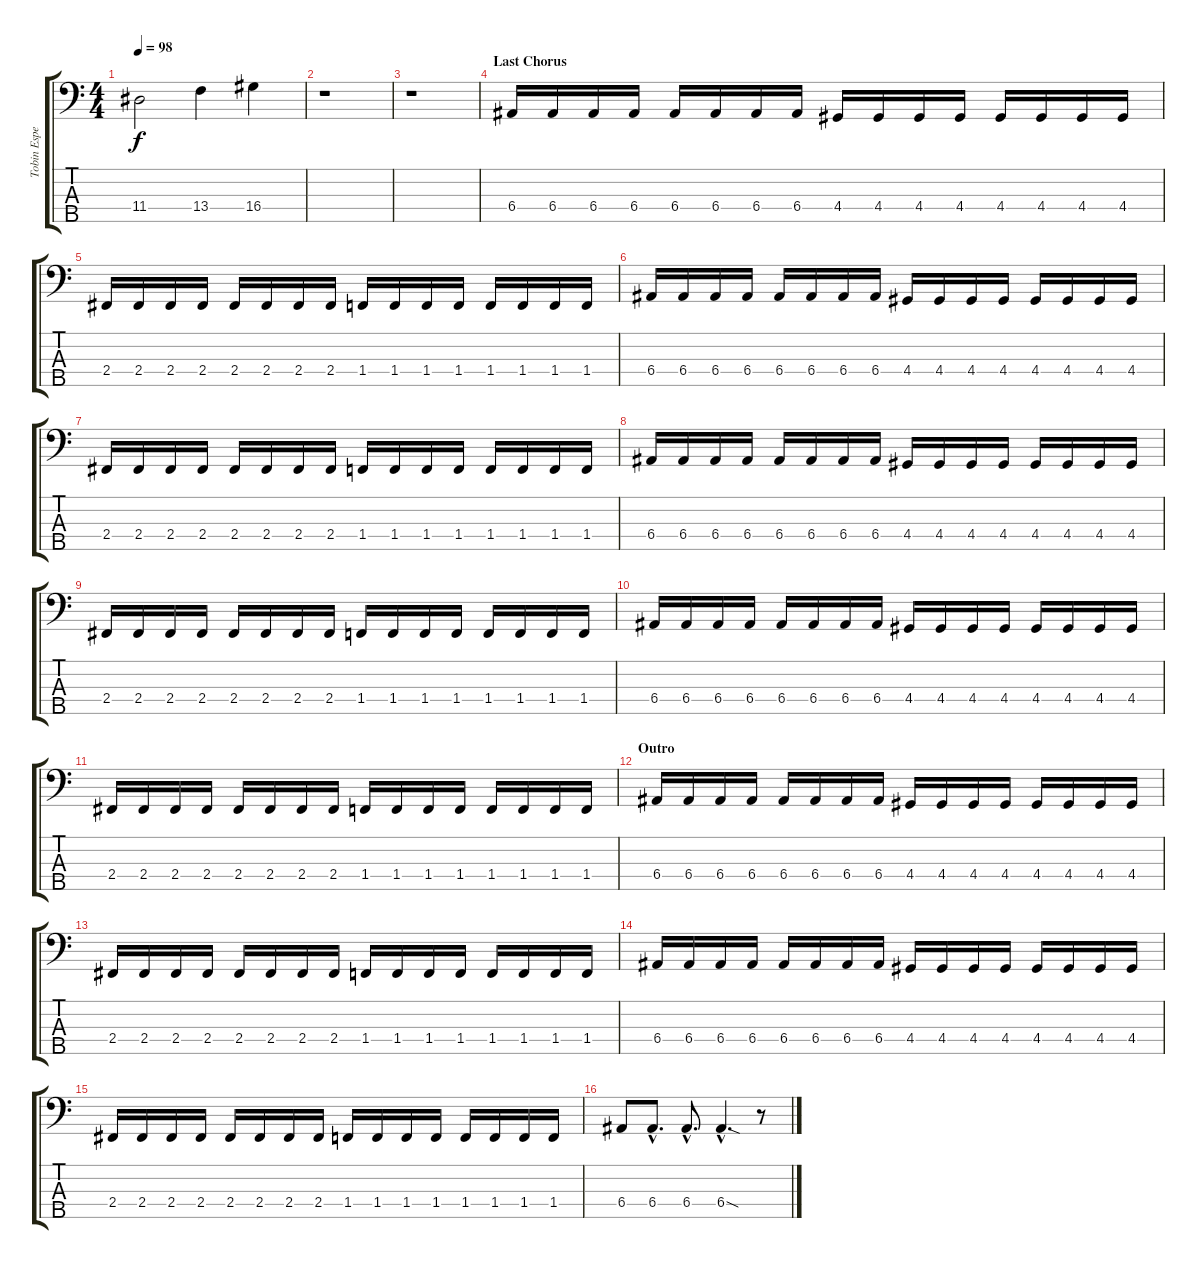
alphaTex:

\track ("Tobin Esperance - Bass" "Tobin Espe") {instrument electricbassfinger}
\staff {score tabs}
\tuning (G2 D2 A1 E1 B0) {hide}
\ts (4 4)
\tempo 98
\clef f4
\ks c
11.4.2{dy f} 13.4.4 16.4.4 |
r.1 |
r.1 |
\section ("" "Last Chorus")
6.4.16 6.4.16 6.4.16 6.4.16 6.4.16 6.4.16 6.4.16 6.4.16 4.4.16 4.4.16 4.4.16 4.4.16 4.4.16 4.4.16 4.4.16 4.4.16 |
2.4.16 2.4.16 2.4.16 2.4.16 2.4.16 2.4.16 2.4.16 2.4.16 1.4.16 1.4.16 1.4.16 1.4.16 1.4.16 1.4.16 1.4.16 1.4.16 |
6.4.16 6.4.16 6.4.16 6.4.16 6.4.16 6.4.16 6.4.16 6.4.16 4.4.16 4.4.16 4.4.16 4.4.16 4.4.16 4.4.16 4.4.16 4.4.16 |
2.4.16 2.4.16 2.4.16 2.4.16 2.4.16 2.4.16 2.4.16 2.4.16 1.4.16 1.4.16 1.4.16 1.4.16 1.4.16 1.4.16 1.4.16 1.4.16 |
6.4.16 6.4.16 6.4.16 6.4.16 6.4.16 6.4.16 6.4.16 6.4.16 4.4.16 4.4.16 4.4.16 4.4.16 4.4.16 4.4.16 4.4.16 4.4.16 |
2.4.16 2.4.16 2.4.16 2.4.16 2.4.16 2.4.16 2.4.16 2.4.16 1.4.16 1.4.16 1.4.16 1.4.16 1.4.16 1.4.16 1.4.16 1.4.16 |
6.4.16 6.4.16 6.4.16 6.4.16 6.4.16 6.4.16 6.4.16 6.4.16 4.4.16 4.4.16 4.4.16 4.4.16 4.4.16 4.4.16 4.4.16 4.4.16 |
2.4.16 2.4.16 2.4.16 2.4.16 2.4.16 2.4.16 2.4.16 2.4.16 1.4.16 1.4.16 1.4.16 1.4.16 1.4.16 1.4.16 1.4.16 1.4.16 |
\section ("" "Outro")
6.4.16 6.4.16 6.4.16 6.4.16 6.4.16 6.4.16 6.4.16 6.4.16 4.4.16 4.4.16 4.4.16 4.4.16 4.4.16 4.4.16 4.4.16 4.4.16 |
2.4.16 2.4.16 2.4.16 2.4.16 2.4.16 2.4.16 2.4.16 2.4.16 1.4.16 1.4.16 1.4.16 1.4.16 1.4.16 1.4.16 1.4.16 1.4.16 |
6.4.16 6.4.16 6.4.16 6.4.16 6.4.16 6.4.16 6.4.16 6.4.16 4.4.16 4.4.16 4.4.16 4.4.16 4.4.16 4.4.16 4.4.16 4.4.16 |
2.4.16 2.4.16 2.4.16 2.4.16 2.4.16 2.4.16 2.4.16 2.4.16 1.4.16 1.4.16 1.4.16 1.4.16 1.4.16 1.4.16 1.4.16 1.4.16 |
6.4.8 6.4{hac}.8{d} 6.4{hac}.8{d} 6.4{sod hac}.4{d} r.8
